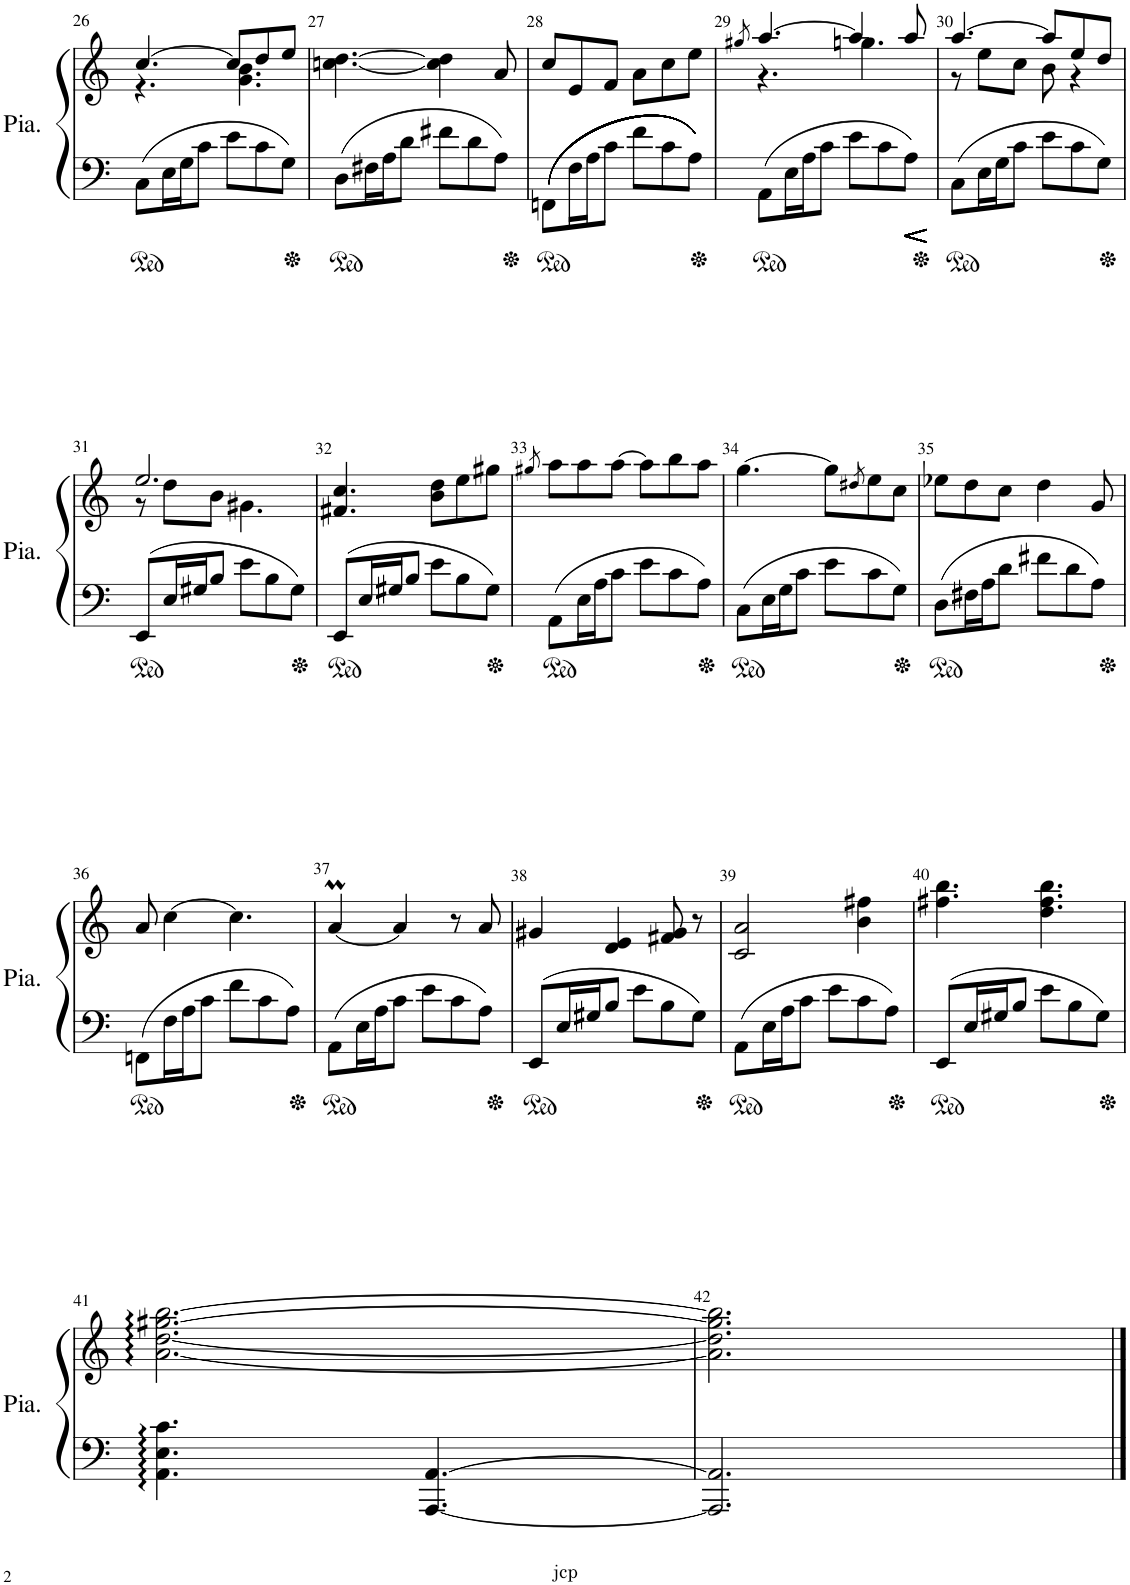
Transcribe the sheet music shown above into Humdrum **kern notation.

**kern	**kern	**dynam
*part1	*part1	*part1
*staff2	*staff1	*staff1/2
*I"Piano	*	*
*I'Pia.	*	*
!!LO:PB:g=z
*clefF4	*clefG2	*
*k[]	*k[]	*
*M6/8	*M6/8	*
=26	=26	=26
*	*^	*
8C\L	[4.cc/	4.r	.
16E\L	.	.	.
16G\J	.	.	.
8c\J	.	.	.
8e\L	8cc/L]	4.g\ 4.b\	.
8c\	8dd/	.	.
8G\J	8ee/J	.	.
*	*v	*v	*
=27	=27	=27
8D\L	[4.ccn\ [4.dd\	.
16F#X\L	.	.
16A\J	.	.
8d\J	.	.
8f#X\L	4cc\] 4dd\]	.
8d\	.	.
8A\J	8a/	.
=28	=28	=28
8FFn\L	8cc/L	.
16F\L	8e/	.
16A\J	.	.
8c\J	8f/J	.
8f\L	8a\L	.
8c\	8cc\	.
8A\J	8ee\J	.
=29	=29	=29
.	8qgg#X/	.
*	*^	*
8AA\L	[4.aa/	4.r	.
16E\L	.	.	.
16A\J	.	.	.
8c\J	.	.	.
8e\L	4aa/]	4.ggn\	.
8c\	.	.	.
!	!	!	!LO:HP:b=2
!	!	!	!LO:HP:n=1:b=2
!	!	!	!LO:HP:n=1:b=2
!	!	!	!LO:HP:n=1:b=2
!	!	!	!LO:HP:n=1:b=2
!	!	!	!LO:HP:n=1:b=2
!	!	!	!LO:HP:n=1:b=2
!	!	!	!LO:HP:n=1:b=2
!	!	!	!LO:HP:n=1:b=2
8A\J	8aa/	.	< < < < < < < < <
=30	=30	=30	=30
8C\L	[4.aa/	8r	.
16E\L	.	8ee\L	[
16G\J	.	.	.
8c\J	.	8cc\J	[
8e\L	8aa/L]	8b\	[ [
8c\	8ee/	4r	[ [
8G\J	8dd/J	.	[
*	*v	*v	*
.	.	[ [
!!LO:LB:g=z
=31	=31	=31
*	*^	*
8EE/L	2.ee/	8r	.
16E/L	.	8dd\L	.
16G#X/J	.	.	.
8B/J	.	8b\J	.
8e\L	.	4.g#X\	.
8B\	.	.	.
8G#\J	.	.	.
*	*v	*v	*
=32	=32	=32
8EE/L	4.f#X/ 4.cc/	.
16E/L	.	.
16G#X/J	.	.
8B/J	.	.
8e\L	8b\ 8dd\L	.
8B\	8ee\	.
8G#\J	8gg#X\J	.
=33	=33	=33
.	8qgg#X/	.
8AA\L	8aa\L	.
16E\L	8aa\	.
16A\J	.	.
8c\J	[8aa\J	.
8e\L	8aa\L]	.
8c\	8bb\	.
8A\J	8aa\J	.
=34	=34	=34
8C\L	[4.gg\	.
16E\L	.	.
16G\J	.	.
8c\J	.	.
8e\L	8gg\L]	.
.	8qdd#X/	.
8c\	8ee\	.
8G\J	8cc\J	.
=35	=35	=35
8D\L	8ee-X\L	.
16F#X\L	8dd\	.
16A\J	.	.
8d\J	8cc\J	.
8f#X\L	4dd\	.
8d\	.	.
8A\J	8g/	.
!!LO:LB:g=z
=36	=36	=36
8FFn\L	8a/	.
16F\L	[4cc\	.
16A\J	.	.
8c\J	.	.
8f\L	4.cc\]	.
8c\	.	.
8A\J	.	.
=37	=37	=37
8AA\L	[4aM/	.
16E\L	.	.
16A\J	.	.
8c\J	4a/]	.
8e\L	.	.
8c\	8r	.
8A\J	8a/	.
=38	=38	=38
8EE/L	4g#X/	.
16E/L	.	.
16G#X/J	.	.
8B/J	4d/ 4e/	.
8e\L	.	.
8B\	8f#X/ 8g#/	.
8G#\J	8r	.
=39	=39	=39
8AA\L	2c/ 2a/	.
16E\L	.	.
16A\J	.	.
8c\J	.	.
8e\L	.	.
8c\	4b\ 4ff#X\	.
8A\J	.	.
=40	=40	=40
8EE/L	4.ff#X\ 4.bb\	.
16E/L	.	.
16G#X/J	.	.
8B/J	.	.
8e\L	4.dd\ 4.ff#\ 4.bb\	.
8B\	.	.
8G#\J	.	.
!!LO:LB:g=z
=41	=41	=41
4.AA\: 4.E\: 4.c\:	[2.a\: [2.dd\: [2.gg#X\: [2.bb\:	.
[4.AAA/ [4.AA/	.	.
=42	=42	=42
2.AAA/] 2.AA/]	2.a\] 2.dd\] 2.gg#\] 2.bb\]	.
==	==	==
*-	*-	*-
